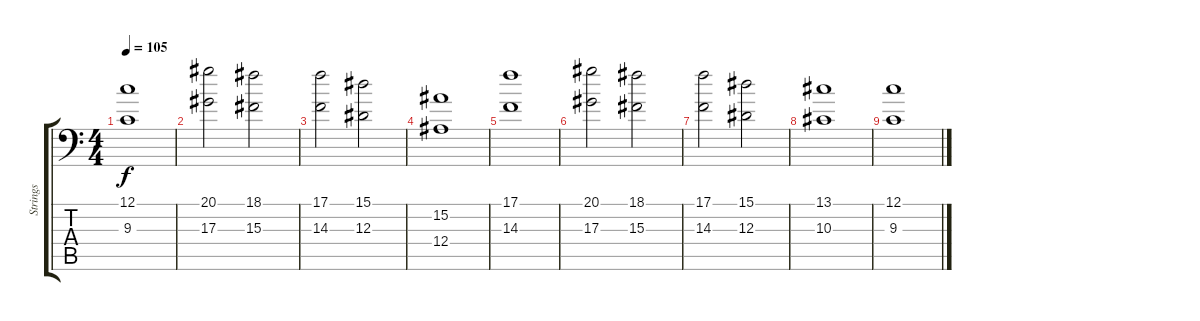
\track ("Strings" "Strings") {instrument stringensemble2}
\staff {score tabs}
\tuning (C4 G3 Eb3 Bb2 F2 Bb1) {hide}
\ts (4 4)
\tempo 105
\clef f4
\ks c
(12.1 9.3).1{dy f} |
(20.1 17.3).2 (18.1 15.3).2 |
(17.1 14.3).2 (15.1 12.3).2 |
(15.2 12.4).1 |
(17.1 14.3).1 |
(20.1 17.3).2 (18.1 15.3).2 |
(17.1 14.3).2 (15.1 12.3).2 |
(13.1 10.3).1 |
(12.1 9.3).1
